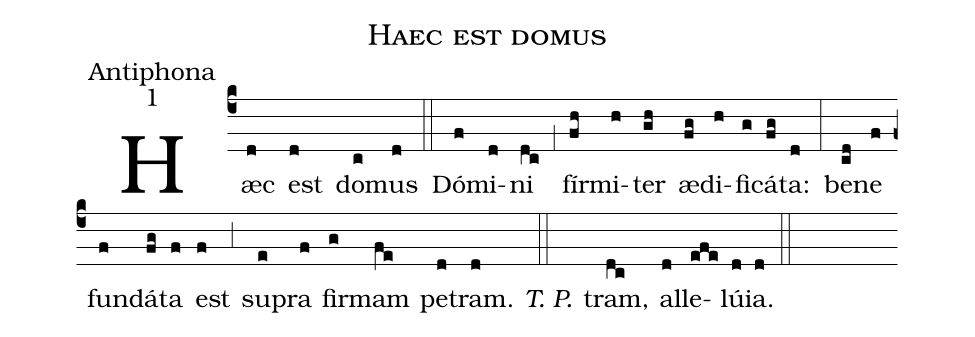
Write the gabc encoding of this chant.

name:Haec est domus;
office-part:Antiphona;
mode:1;
%%
(c4) Hæc(d) est(d) do(c)mus(d) (::)
Dó(f)mi(d)ni(dc) (,1) fír(fh)mi(h)ter(gh) æ(fg)di(h)fi(g)cá(fg)ta:(d) (:)
be(cd)ne(f) fun(f)dá(fg)ta(f) est(f) (,3) su(e)pra(f) fir(g)mam(fe) pe(d)tram.(d) <i>T. P.</i>(::) tram,(dc) al(d)le(efe)lú(d)ia.(d) (::)
